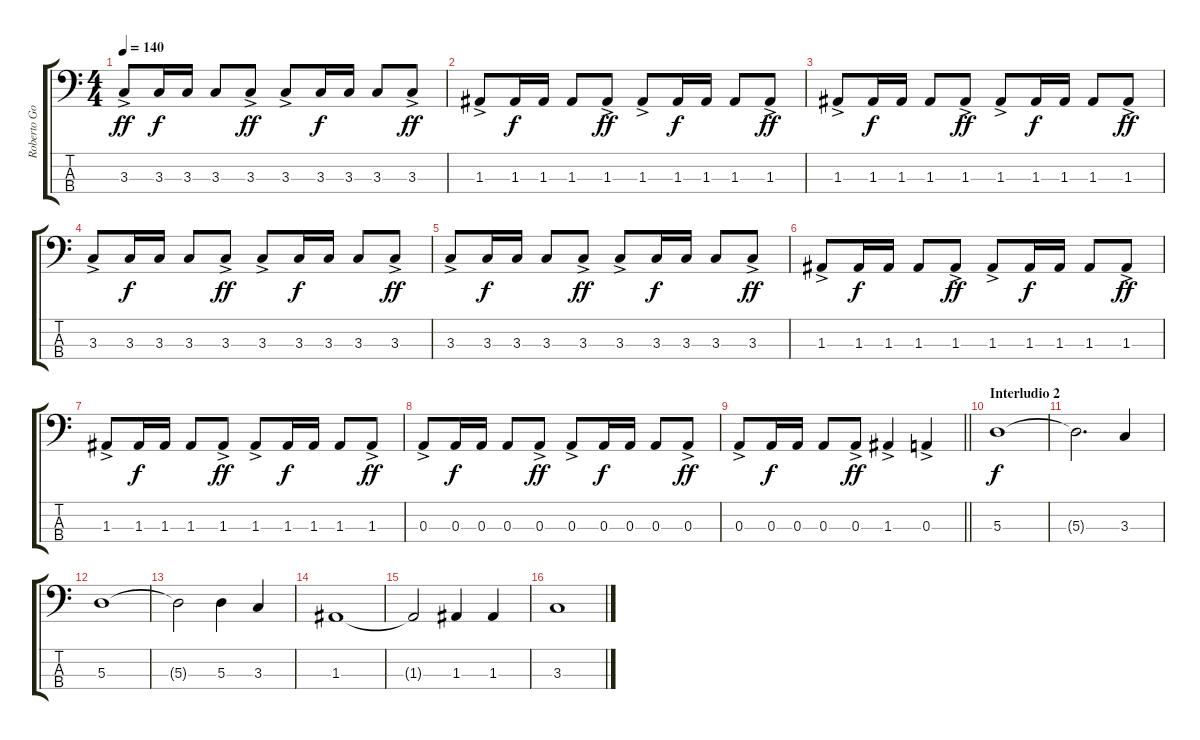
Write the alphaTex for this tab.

\track ("Roberto Gonzalo" "Roberto Go") {instrument electricbassfinger}
\staff {score tabs}
\tuning (G2 D2 A1 E1) {hide}
\ts (4 4)
\tempo 140
\clef f4
\ks c
3.3{ac}.8{dy ff} 3.3.16{dy f} 3.3.16 3.3.8 3.3{ac}.8{dy ff} 3.3{ac}.8 3.3.16{dy f} 3.3.16 3.3.8 3.3{ac}.8{dy ff} |
1.3{ac}.8 1.3.16{dy f} 1.3.16 1.3.8 1.3{ac}.8{dy ff} 1.3{ac}.8 1.3.16{dy f} 1.3.16 1.3.8 1.3{ac}.8{dy ff} |
1.3{ac}.8 1.3.16{dy f} 1.3.16 1.3.8 1.3{ac}.8{dy ff} 1.3{ac}.8 1.3.16{dy f} 1.3.16 1.3.8 1.3{ac}.8{dy ff} |
3.3{ac}.8 3.3.16{dy f} 3.3.16 3.3.8 3.3{ac}.8{dy ff} 3.3{ac}.8 3.3.16{dy f} 3.3.16 3.3.8 3.3{ac}.8{dy ff} |
3.3{ac}.8 3.3.16{dy f} 3.3.16 3.3.8 3.3{ac}.8{dy ff} 3.3{ac}.8 3.3.16{dy f} 3.3.16 3.3.8 3.3{ac}.8{dy ff} |
1.3{ac}.8 1.3.16{dy f} 1.3.16 1.3.8 1.3{ac}.8{dy ff} 1.3{ac}.8 1.3.16{dy f} 1.3.16 1.3.8 1.3{ac}.8{dy ff} |
1.3{ac}.8 1.3.16{dy f} 1.3.16 1.3.8 1.3{ac}.8{dy ff} 1.3{ac}.8 1.3.16{dy f} 1.3.16 1.3.8 1.3{ac}.8{dy ff} |
0.3{ac}.8 0.3.16{dy f} 0.3.16 0.3.8 0.3{ac}.8{dy ff} 0.3{ac}.8 0.3.16{dy f} 0.3.16 0.3.8 0.3{ac}.8{dy ff} |
\barLineRight lightlight
0.3{ac}.8 0.3.16{dy f} 0.3.16 0.3.8 0.3{ac}.8{dy ff} 1.3{ac}.4 0.3{ac}.4 |
\section ("" "Interludio 2")
5.3.1{dy f} |
5.3{t}.2{d} 3.3.4 |
5.3.1 |
5.3{t}.2 5.3.4 3.3.4 |
1.3.1 |
1.3{t}.2 1.3.4 1.3.4 |
3.3.1
